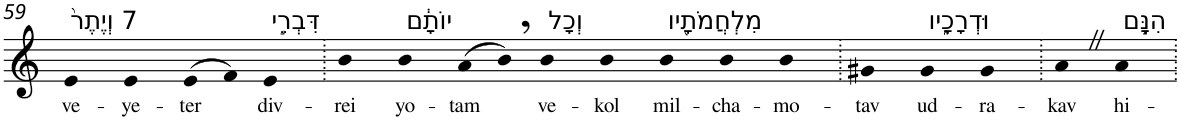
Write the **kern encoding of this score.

**kern	**text
*part1	*part1
*staff1	*staff1
*I"Piano	*
*I'Pno	*
!!LO:PB:g=z
*clefG2	*
*k[]	*
=59	=59
!LO:TX:a:t=7 וְיֶתֶר֙	!
!	!LO:LY:b
4e	ve-
!	!LO:LY:b
4e	-ye-
!	!LO:LY:b
(>8e	-ter
8f)	.
!LO:TX:a:t=דִּבְרֵ֣י	!
!	!LO:LY:b
4e	div-
=60.	=60.
!	!LO:LY:b
4b	-rei
!LO:TX:a:t=יוֹתָ֔ם	!
!	!LO:LY:b
4b	yo-
!	!LO:LY:b
(>8a	-tam
8b,)	.
!LO:TX:a:t=וְכָל	!
!	!LO:LY:b
4b	ve-
!	!LO:LY:b
4b	-kol
!LO:TX:a:t=מִלְחֲמֹתָ֖יו	!
!	!LO:LY:b
4b	mil-
!	!LO:LY:b
4b	-cha-
!	!LO:LY:b
4b	-mo-
=61.	=61.
!	!LO:LY:b
4g#X	-tav
!LO:TX:a:t=וּדְרָכָ֑יו	!
!	!LO:LY:b
4g#	ud-
!	!LO:LY:b
4g#	-ra-
=62.	=62.
!	!LO:LY:b
4aZ	-kav
!LO:TX:a:t=הִנָּ֣ם	!
!	!LO:LY:b
4a	hi-
=.	=.
*-	*-
